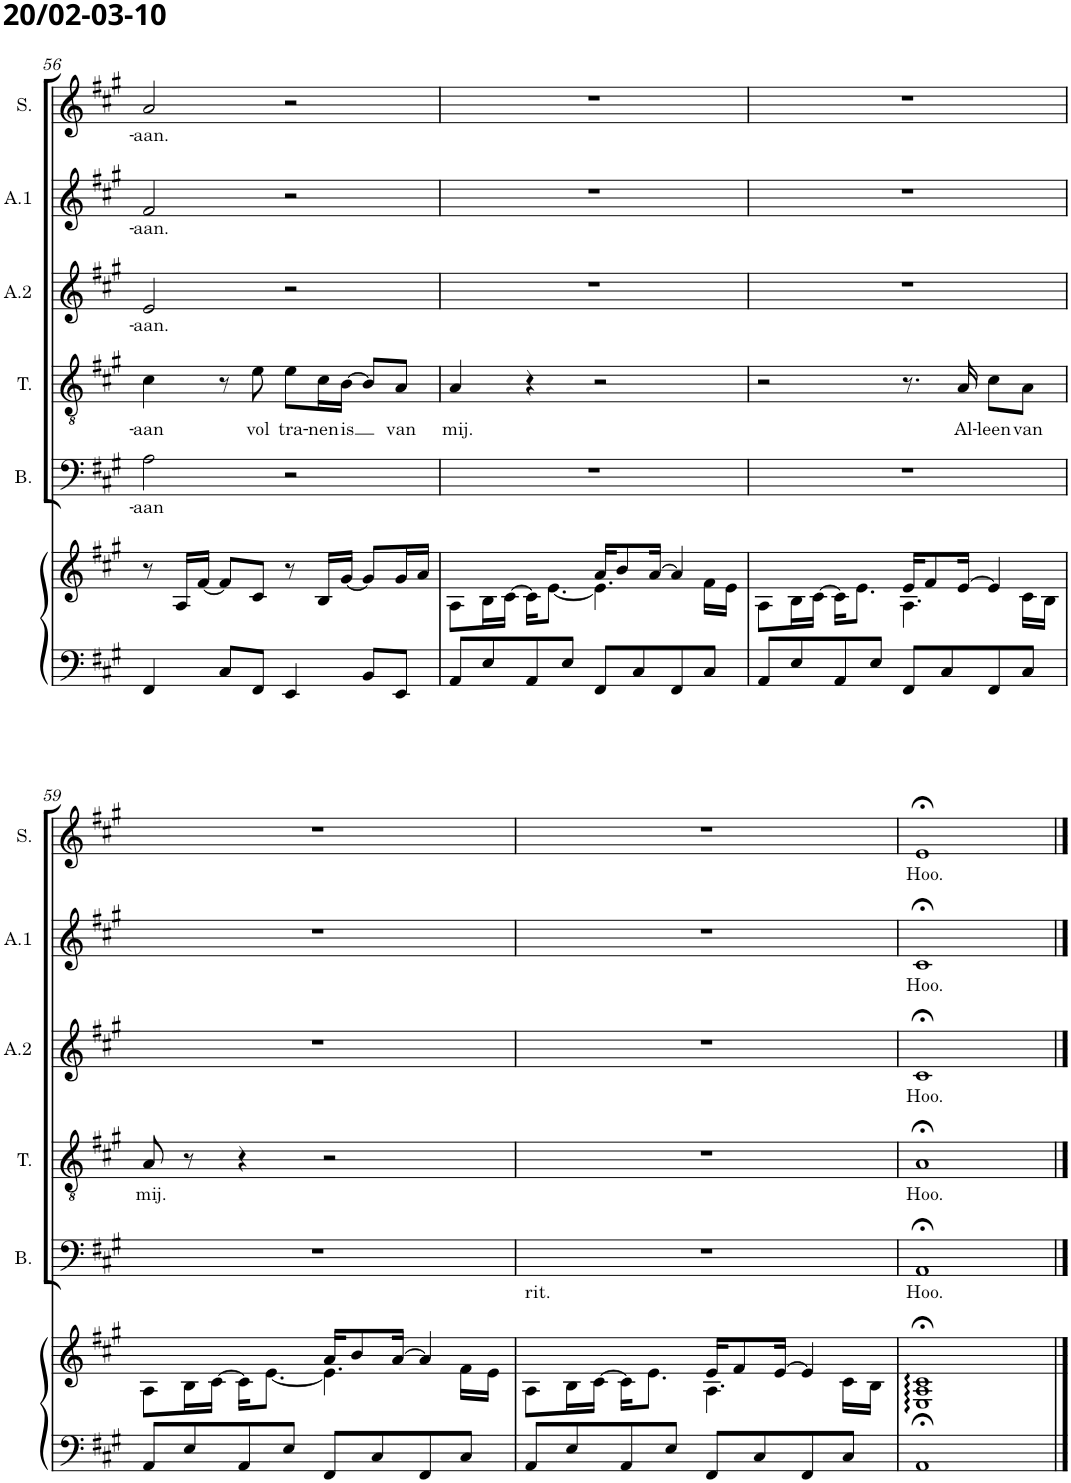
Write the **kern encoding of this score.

**kern	**kern	**kern	**text	**kern	**text	**kern	**text	**kern	**text	**kern	**text
*part6	*part6	*part5	*part5	*part4	*part4	*part3	*part3	*part2	*part2	*part1	*part1
*staff7	*staff6	*staff5	*staff5	*staff4	*staff4	*staff3	*staff3	*staff2	*staff2	*staff1	*staff1
*I"Piano	*	*I"Bass	*	*I"Tenor	*	*I"Alt 2	*	*I"Alt 1	*	*I"Sopraan	*
*I'Pno	*	*I'B.	*	*I'T.	*	*I'A.2	*	*I'A.1	*	*I'S.	*
!!LO:PB:g=z
*clefF4	*clefG2	*clefF4	*	*clefGv2	*	*clefG2	*	*clefG2	*	*clefG2	*
*	*	*Trd12c21	*	*	*	*	*	*	*	*Trd1c2	*
*k[f#c#g#]	*k[f#c#g#]	*k[f#c#g#]	*	*k[f#c#g#]	*	*k[f#c#g#]	*	*k[f#c#g#]	*	*k[f#c#g#]	*
*M4/4	*M4/4	*M4/4	*	*M4/4	*	*M4/4	*	*M4/4	*	*M4/4	*
=56	=56	=56	=56	=56	=56	=56	=56	=56	=56	=56	=56
!	!	!	!LO:LY:b	!	!LO:LY:b	!	!LO:LY:b	!	!LO:LY:b	!	!LO:LY:b
4FF#/	8r	2A\	-aan	4c#\	-aan	2e/	-aan.	2f#/	-aan.	2a/	-aan.
.	16A/LL	.	.	.	.	.	.	.	.	.	.
.	[16f#/JJ	.	.	.	.	.	.	.	.	.	.
8C#/L	8f#/L]	.	.	8r	.	.	.	.	.	.	.
!	!	!	!	!	!LO:LY:b	!	!	!	!	!	!
8FF#/J	8c#/J	.	.	8e\	vol	.	.	.	.	.	.
!	!	!	!	!	!LO:LY:b	!	!	!	!	!	!
4EE/	8r	2r	.	8e\L	tra-	2r	.	2r	.	2r	.
!	!	!	!	!	!LO:LY:b	!	!	!	!	!	!
.	16B/LL	.	.	16c#\L	-nen	.	.	.	.	.	.
!	!	!	!	!	!LO:LY:b	!	!	!	!	!	!
.	[16g#/JJ	.	.	[16B\JJ	is	.	.	.	.	.	.
8BB/L	8g#/L]	.	.	8B/L]	.	.	.	.	.	.	.
!	!	!	!	!	!LO:LY:b	!	!	!	!	!	!
8EE/J	16g#/L	.	.	8A/J	van	.	.	.	.	.	.
.	16a/JJ	.	.	.	.	.	.	.	.	.	.
=57	=57	=57	=57	=57	=57	=57	=57	=57	=57	=57	=57
*	*^	*	*	*	*	*	*	*	*	*	*
!	!	!	!	!	!	!LO:LY:b	!	!	!	!	!	!
8AA/L	8A\L	2ryy	1r	.	4A/	mij.	1r	.	1r	.	1r	.
8E/	16B\L	.	.	.	.	.	.	.	.	.	.	.
.	[16c#\JJ	.	.	.	.	.	.	.	.	.	.	.
8AA/	16c#\KL]	.	.	.	4r	.	.	.	.	.	.	.
.	[8.e\J	.	.	.	.	.	.	.	.	.	.	.
8E/J	.	.	.	.	.	.	.	.	.	.	.	.
8FF#/L	4.e\]	16a/KL	.	.	2r	.	.	.	.	.	.	.
.	.	8b/	.	.	.	.	.	.	.	.	.	.
8C#/	.	.	.	.	.	.	.	.	.	.	.	.
.	.	[16a/Jk	.	.	.	.	.	.	.	.	.	.
8FF#/	.	4a/]	.	.	.	.	.	.	.	.	.	.
8C#/J	16f#\LL	.	.	.	.	.	.	.	.	.	.	.
.	16e\JJ	.	.	.	.	.	.	.	.	.	.	.
=58	=58	=58	=58	=58	=58	=58	=58	=58	=58	=58	=58	=58
8AA/L	8A\L	2ryy	1r	.	2r	.	1r	.	1r	.	1r	.
8E/	16B\L	.	.	.	.	.	.	.	.	.	.	.
.	[16c#\JJ	.	.	.	.	.	.	.	.	.	.	.
8AA/	16c#\KL]	.	.	.	.	.	.	.	.	.	.	.
.	8.e\J	.	.	.	.	.	.	.	.	.	.	.
8E/J	.	.	.	.	.	.	.	.	.	.	.	.
8FF#/L	4.A\	16e/KL	.	.	8.r	.	.	.	.	.	.	.
.	.	8f#/	.	.	.	.	.	.	.	.	.	.
8C#/	.	.	.	.	.	.	.	.	.	.	.	.
!	!	!	!	!	!	!LO:LY:b	!	!	!	!	!	!
.	.	[16e/Jk	.	.	16A/	Al-	.	.	.	.	.	.
!	!	!	!	!	!	!LO:LY:b	!	!	!	!	!	!
8FF#/	.	4e/]	.	.	8c#\L	-leen	.	.	.	.	.	.
!	!	!	!	!	!	!LO:LY:b	!	!	!	!	!	!
8C#/J	16c#\LL	.	.	.	8A\J	van	.	.	.	.	.	.
.	16B\JJ	.	.	.	.	.	.	.	.	.	.	.
!!LO:LB:g=z
=59	=59	=59	=59	=59	=59	=59	=59	=59	=59	=59	=59	=59
!	!	!	!	!	!	!LO:LY:b	!	!	!	!	!	!
8AA/L	8A\L	2ryy	1r	.	8A/	mij.	1r	.	1r	.	1r	.
8E/	16B\L	.	.	.	8r	.	.	.	.	.	.	.
.	[16c#\JJ	.	.	.	.	.	.	.	.	.	.	.
8AA/	16c#\KL]	.	.	.	4r	.	.	.	.	.	.	.
.	[8.e\J	.	.	.	.	.	.	.	.	.	.	.
8E/J	.	.	.	.	.	.	.	.	.	.	.	.
8FF#/L	4.e\]	16a/KL	.	.	2r	.	.	.	.	.	.	.
.	.	8b/	.	.	.	.	.	.	.	.	.	.
8C#/	.	.	.	.	.	.	.	.	.	.	.	.
.	.	[16a/Jk	.	.	.	.	.	.	.	.	.	.
8FF#/	.	4a/]	.	.	.	.	.	.	.	.	.	.
8C#/J	16f#\LL	.	.	.	.	.	.	.	.	.	.	.
.	16e\JJ	.	.	.	.	.	.	.	.	.	.	.
=60	=60	=60	=60	=60	=60	=60	=60	=60	=60	=60	=60	=60
!	!LO:TX:a:t=rit.	!	!	!	!	!	!	!	!	!	!	!
8AA/L	8A\L	2ryy	1r	.	1r	.	1r	.	1r	.	1r	.
8E/	16B\L	.	.	.	.	.	.	.	.	.	.	.
.	[16c#\JJ	.	.	.	.	.	.	.	.	.	.	.
8AA/	16c#\KL]	.	.	.	.	.	.	.	.	.	.	.
.	8.e\J	.	.	.	.	.	.	.	.	.	.	.
8E/J	.	.	.	.	.	.	.	.	.	.	.	.
8FF#/L	4.A\	16e/KL	.	.	.	.	.	.	.	.	.	.
.	.	8f#/	.	.	.	.	.	.	.	.	.	.
8C#/	.	.	.	.	.	.	.	.	.	.	.	.
.	.	[16e/Jk	.	.	.	.	.	.	.	.	.	.
8FF#/	.	4e/]	.	.	.	.	.	.	.	.	.	.
8C#/J	16c#\LL	.	.	.	.	.	.	.	.	.	.	.
.	16B\JJ	.	.	.	.	.	.	.	.	.	.	.
*	*v	*v	*	*	*	*	*	*	*	*	*	*
=61	=61	=61	=61	=61	=61	=61	=61	=61	=61	=61	=61
!	!	!	!LO:LY:b	!	!LO:LY:b	!	!LO:LY:b	!	!LO:LY:b	!	!LO:LY:b
1AA;<	1E:;< 1A:;< 1c#:;<	1AA;<	Hoo.	1A;<	Hoo.	1c#;<	Hoo.	1c#;<	Hoo.	1e;<	Hoo.
==	==	==	==	==	==	==	==	==	==	==	==
*-	*-	*-	*-	*-	*-	*-	*-	*-	*-	*-	*-
